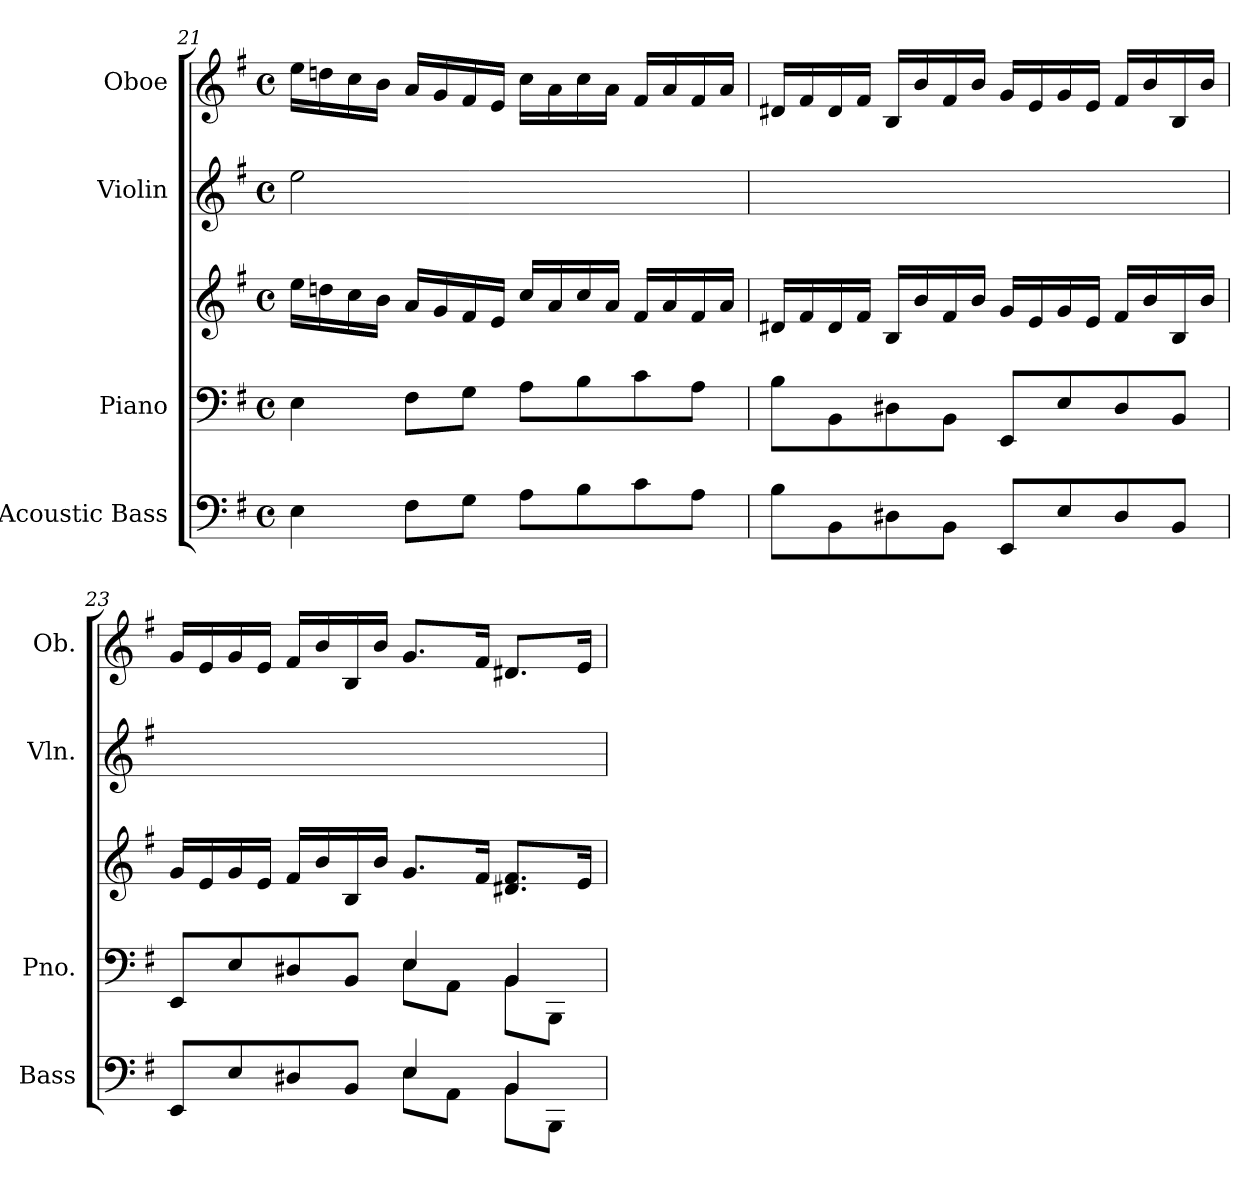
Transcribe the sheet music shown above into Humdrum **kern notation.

**kern	**kern	**kern	**kern	**kern
*part4	*part3	*part3	*part2	*part1
*staff5	*staff4	*staff3	*staff2	*staff1
*I"Acoustic Bass	*I"Piano	*	*I"Violin	*I"Oboe
*I'Bass	*I'Pno.	*	*I'Vln.	*I'Ob.
*clefF4	*clefF4	*clefG2	*clefG2	*clefG2
*ITrd7c12	*	*	*	*
*k[f#]	*k[f#]	*k[f#]	*k[f#]	*k[f#]
*M4/4	*M4/4	*M4/4	*M4/4	*M4/4
*met(c)	*met(c)	*met(c)	*met(c)	*met(c)
=21	=21	=21	=21	=21
4EE\	4E\	16ee\LL	2ee\	16ee\LL
.	.	16ddn\	.	16ddn\
.	.	16cc\	.	16cc\
.	.	16b\JJ	.	16b\JJ
8FF#\L	8F#\L	16a/LL	.	16a/LL
.	.	16g/	.	16g/
8GG\J	8G\J	16f#/	.	16f#/
.	.	16e/JJ	.	16e/JJ
8AA\L	8A\L	16cc/LL	2ryy	16cc\LL
.	.	16a/	.	16a\
8BB\	8B\	16cc/	.	16cc\
.	.	16a/JJ	.	16a\JJ
8C\	8c\	16f#/LL	.	16f#/LL
.	.	16a/	.	16a/
8AA\J	8A\J	16f#/	.	16f#/
.	.	16a/JJ	.	16a/JJ
=22	=22	=22	=22	=22
8BB\L	8B\L	16d#X/LL	1ryy	16d#X/LL
.	.	16f#/	.	16f#/
8BBB\	8BB\	16d#/	.	16d#/
.	.	16f#/JJ	.	16f#/JJ
8DD#X\	8D#X\	16B/LL	.	16B/LL
.	.	16b/	.	16b/
8BBB\J	8BB\J	16f#/	.	16f#/
.	.	16b/JJ	.	16b/JJ
8EEE/L	8EE/L	16g/LL	.	16g/LL
.	.	16e/	.	16e/
8EE/	8E/	16g/	.	16g/
.	.	16e/JJ	.	16e/JJ
8DD#/	8D#/	16f#/LL	.	16f#/LL
.	.	16b/	.	16b/
8BBB/J	8BB/J	16B/	.	16B/
.	.	16b/JJ	.	16b/JJ
!!LO:PB:g=z
=23	=23	=23	=23	=23
*^	*^	*	*	*
8EEE/L	2ryy	8EE/L	2ryy	16g/LL	1ryy	16g/LL
.	.	.	.	16e/	.	16e/
8EE/	.	8E/	.	16g/	.	16g/
.	.	.	.	16e/JJ	.	16e/JJ
8DD#X/	.	8D#X/	.	16f#/LL	.	16f#/LL
.	.	.	.	16b/	.	16b/
8BBB/J	.	8BB/J	.	16B/	.	16B/
.	.	.	.	16b/JJ	.	16b/JJ
8EE\L	4EE/	8E\L	4E/	8.g/L	.	8.g/L
8AAA\J	.	8AA\J	.	.	.	.
.	.	.	.	16f#/Jk	.	16f#/Jk
8BBB\L	4BBB/	8BB\L	4BB/	8.d#X/ 8.f#/L	.	8.d#X/L
8BBBB\J	.	8BBB\J	.	.	.	.
.	.	.	.	16e/Jk	.	16e/Jk
*v	*v	*	*	*	*	*
*	*v	*v	*	*	*
=	=	=	=	=
*-	*-	*-	*-	*-
